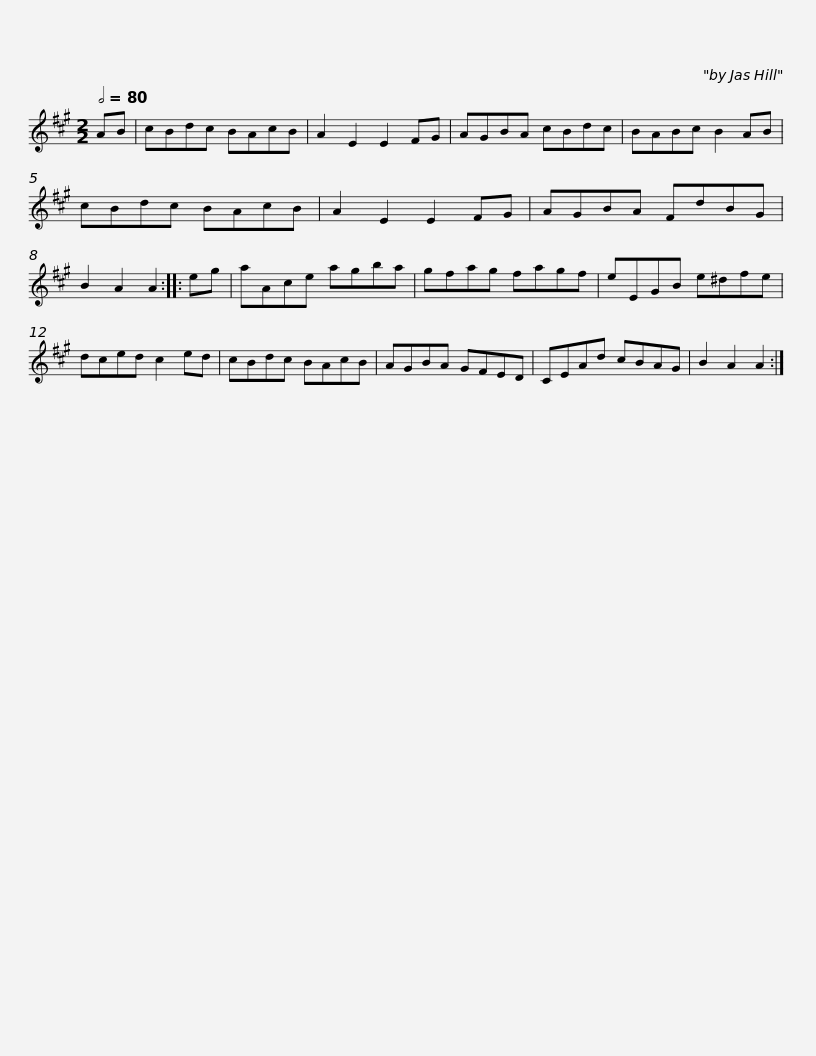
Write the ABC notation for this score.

X:1
L:1/8
Q:1/2=80
M:2/2
I:linebreak $
K:A
V:1 treble
V:1
 AB | cBdc BAcB | A2 E2 E2 FG | AGBA cBdc | BABc B2 AB | %5
 cBdc BAcB | A2 E2 E2 FG |$ AGBA FdBG | B2 A2 A2 :: eg | %10
 aAce agba | gfag fagf | eEGB e^dfe |$ dced c2 ed | cBdc BAcB | %15
 AGBA GFED | CEAd cBAG | B2 A2 A2 :| %18
